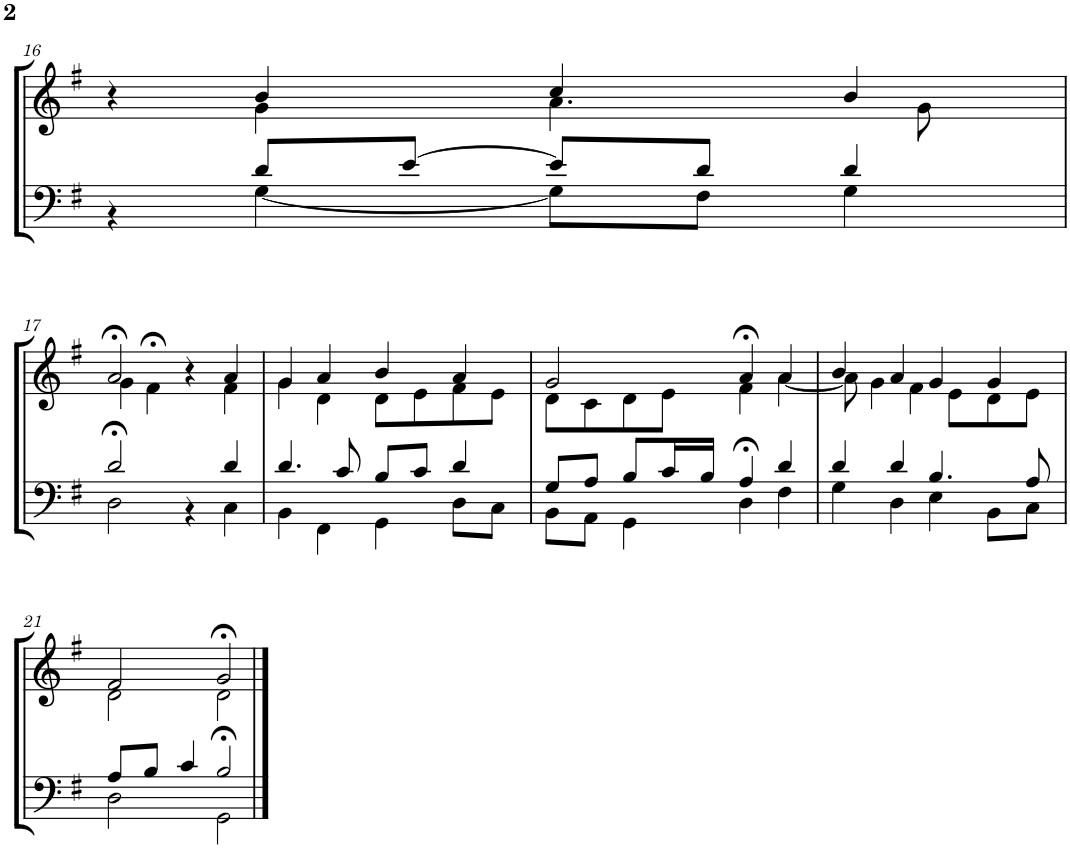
**kern	**kern
*part2	*part1
*staff2	*staff1
*I"Tenor/Baß	*I"Sopran/Alt
!!LO:PB:g=z
*clefF4	*clefG2
*k[f#]	*k[f#]
*M4/4	*M4/4
=16	=16
*^	*^
4ryy	4r	4r	4ryy
8d/L	[4G\	4b/	4g\
[8e/J	.	.	.
8e/L]	8G\L]	4cc/	4.a\
8d/J	8F#\J	.	.
4d/	4G\	4b/	.
.	.	.	8g\
!!LO:LB:g=z	!!
=17	=17	=17	=17
2d/	2D>\	2a>/	4g\
.	.	.	4f#>\
4ryy	4r	4r	4ryy
4d/	4C\	4a/	4f#\
=18	=18	=18	=18
4.d/	4BB\	4g/	4g\
.	4FF#\	4a/	4d\
8c/	.	.	.
8B/L	4GG\	4b/	8d\L
8c/J	.	.	8e\
4d/	8D\L	4a/	8f#\
.	8C\J	.	8e\J
=19	=19	=19	=19
8G/L	8BB\L	2g/	8d\L
8A/J	8AA\J	.	8c\
8B/L	4GG\	.	8d\
16c/L	.	.	8e\J
16B/JJ	.	.	.
4A/	4D>\	4a>/	4f#\
4d/	4F#\	4a/	[4a\
=20	=20	=20	=20
4d/	4G\	4b/	8a\]
.	.	.	4g\
4d/	4D\	4a/	.
.	.	.	4f#\
4.B/	4E\	4g/	.
.	.	.	8e\L
.	8BB\L	4g/	8d\
8A/	8C\J	.	8e\J
!!LO:LB:g=z	!!
=21	=21	=21	=21
8A/L	2D\	2f#/	2d\
8B/J	.	.	.
4c/	.	.	.
2B/	2GG>\	2g>/	2d\
*v	*v	*	*
*	*v	*v
==	==
*-	*-
